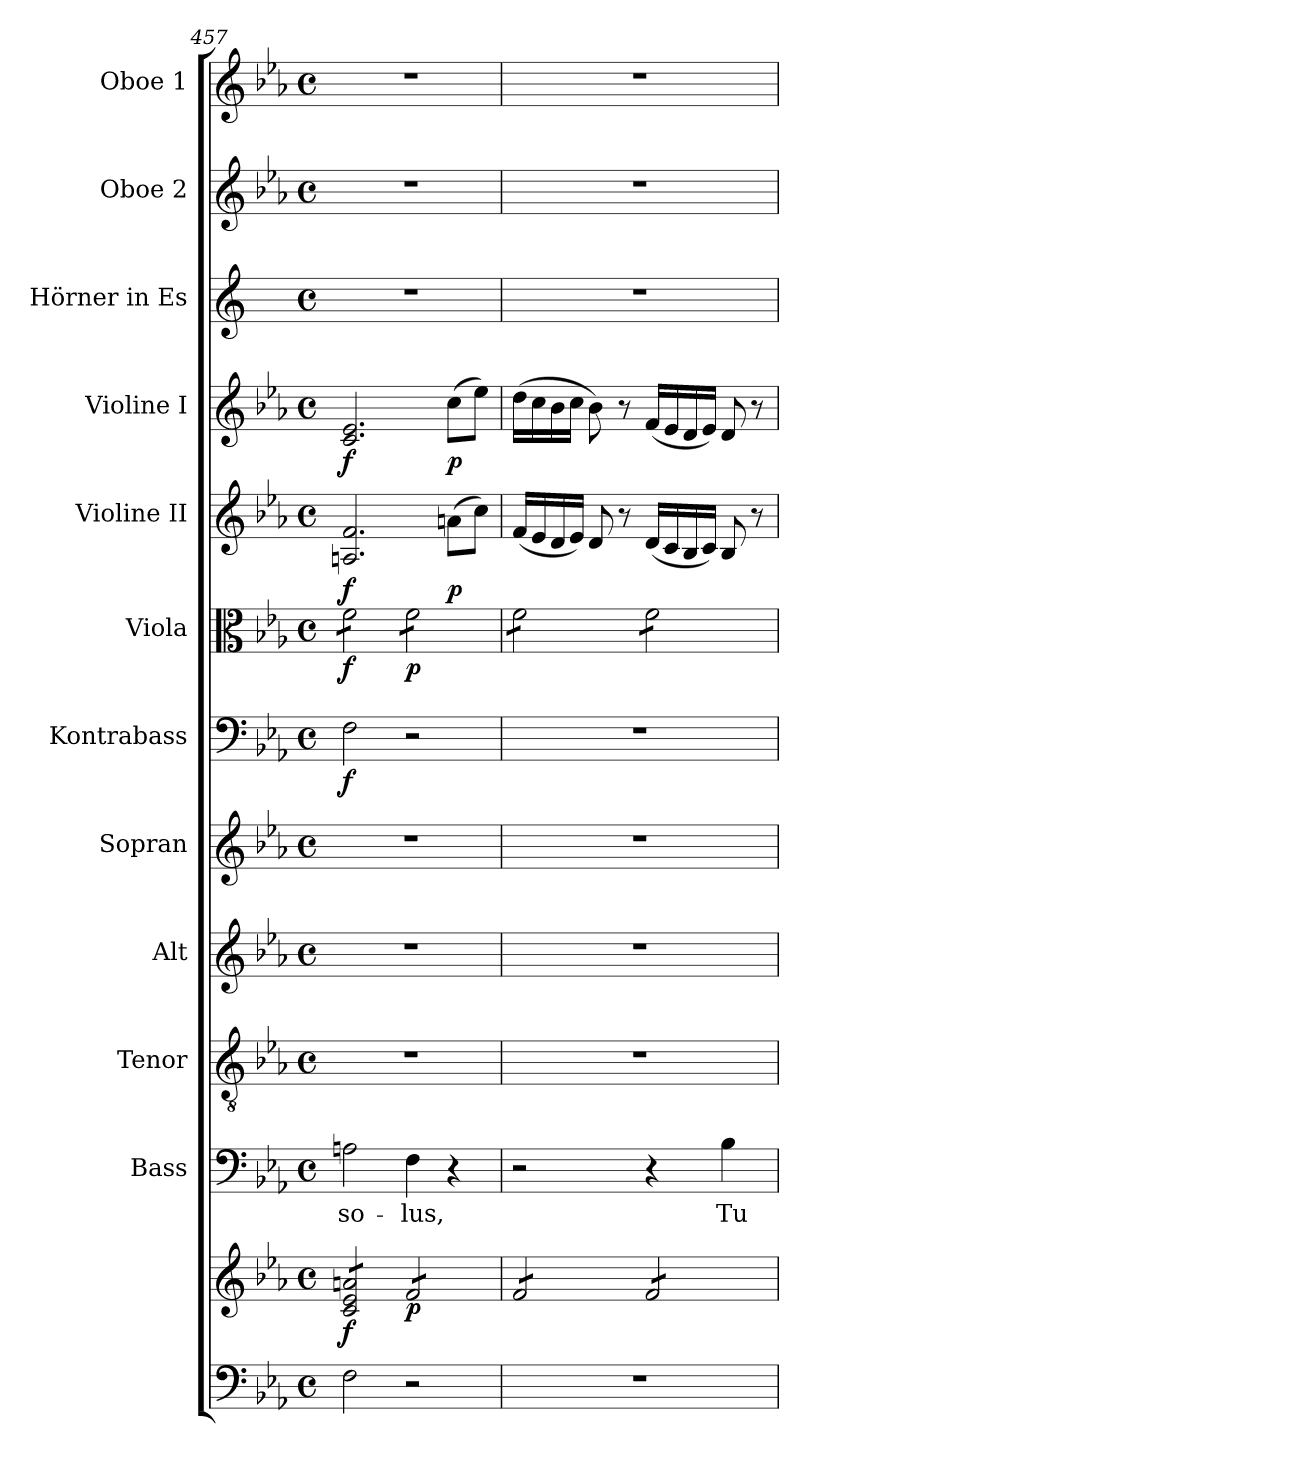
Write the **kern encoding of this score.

**kern	**kern	**dynam	**kern	**text	**kern	**kern	**kern	**kern	**dynam	**kern	**dynam	**kern	**dynam	**kern	**dynam	**kern	**kern	**kern
*part12	*part12	*part12	*part11	*part11	*part10	*part9	*part8	*part7	*part7	*part6	*part6	*part5	*part5	*part4	*part4	*part3	*part2	*part1
*staff13	*staff12	*staff12/13	*staff11	*staff11	*staff10	*staff9	*staff8	*staff7	*staff7	*staff6	*staff6	*staff5	*staff5	*staff4	*staff4	*staff3	*staff2	*staff1
*	*	*	*I"Bass	*	*I"Tenor	*I"Alt	*I"Sopran	*I"Kontrabass	*	*I"Viola	*	*I"Violine II	*	*I"Violine I	*	*I"Hörner in Es	*I"Oboe 2	*I"Oboe 1
*	*	*	*I'B.	*	*I'T.	*I'A.	*I'S.	*I'Kb.	*	*I'Vla.	*	*I'Vl. II	*	*I'Vl. I	*	*	*I'Ob. 2	*I'Ob. 1
!!LO:PB:g=z
*clefF4	*clefG2	*	*clefF4	*	*clefGv2	*clefG2	*clefG2	*clefF4	*	*clefC3	*	*clefG2	*	*clefG2	*	*clefG2	*clefG2	*clefG2
*	*	*	*	*	*	*	*	*ITrd7c12	*	*	*	*	*	*	*	*ITrd5c9	*	*
*k[b-e-a-]	*k[b-e-a-]	*	*k[b-e-a-]	*	*k[b-e-a-]	*k[b-e-a-]	*k[b-e-a-]	*k[b-e-a-]	*	*k[b-e-a-]	*	*k[b-e-a-]	*	*k[b-e-a-]	*	*k[b-e-a-]	*k[b-e-a-]	*k[b-e-a-]
*E-:	*E-:	*	*E-:	*	*E-:	*E-:	*E-:	*E-:	*	*E-:	*	*E-:	*	*E-:	*	*E-:	*E-:	*E-:
*M4/4	*M4/4	*	*M4/4	*	*M4/4	*M4/4	*M4/4	*M4/4	*	*M4/4	*	*M4/4	*	*M4/4	*	*M4/4	*M4/4	*M4/4
*met(c)	*met(c)	*	*met(c)	*	*met(c)	*met(c)	*met(c)	*met(c)	*	*met(c)	*	*met(c)	*	*met(c)	*	*met(c)	*met(c)	*met(c)
=457	=457	=457	=457	=457	=457	=457	=457	=457	=457	=457	=457	=457	=457	=457	=457	=457	=457	=457
!	!	!LO:DY:b	!	!LO:LY:b	!	!	!	!	!LO:DY:b	!	!LO:DY:b	!	!LO:DY:b	!	!LO:DY:b	!	!	!
*	*tremolo	*	*	*	*	*	*	*	*	*	*	*	*	*	*	*	*	*
*	*	*	*	*	*	*	*	*	*	*tremolo	*	*	*	*	*	*	*	*
2F\	8c/ 8e-/ 8an/L	f	2An\	so-	1r	1r	1r	2FF\	f	8f\L	f	2.An/ 2.f/	f	2.c/ 2.e-/	f	1r	1r	1r
.	8c/ 8e-/ 8an/	.	.	.	.	.	.	.	.	8f\	.	.	.	.	.	.	.	.
.	8c/ 8e-/ 8an/	.	.	.	.	.	.	.	.	8f\	.	.	.	.	.	.	.	.
.	8c/ 8e-/ 8an/J	.	.	.	.	.	.	.	.	8f\J	.	.	.	.	.	.	.	.
!	!	!LO:DY:b	!	!LO:LY:b	!	!	!	!	!	!	!LO:DY:b	!	!	!	!	!	!	!
2r	8f/L	p	4F\	-lus,	.	.	.	2r	.	8f\L	p	.	.	.	.	.	.	.
.	8f/	.	.	.	.	.	.	.	.	8f\	.	.	.	.	.	.	.	.
!	!	!	!	!	!	!	!	!	!	!	!	!	!LO:DY:b	!	!LO:DY:b	!	!	!
.	8f/	.	4r	.	.	.	.	.	.	8f\	.	(>8an\L	p	(>8cc\L	p	.	.	.
.	8f/J	.	.	.	.	.	.	.	.	8f\J	.	8cc\J)	.	8ee-\J)	.	.	.	.
=458	=458	=458	=458	=458	=458	=458	=458	=458	=458	=458	=458	=458	=458	=458	=458	=458	=458	=458
1r	8f/L	.	2r	.	1r	1r	1r	1r	.	8f\L	.	(<16f/LL	.	(>16dd\LL	.	1r	1r	1r
.	.	.	.	.	.	.	.	.	.	.	.	16e-/	.	16cc\	.	.	.	.
.	8f/	.	.	.	.	.	.	.	.	8f\	.	16d/	.	16b-\	.	.	.	.
.	.	.	.	.	.	.	.	.	.	.	.	16e-/JJ)	.	16cc\JJ	.	.	.	.
.	8f/	.	.	.	.	.	.	.	.	8f\	.	8d/	.	8b-\)	.	.	.	.
.	8f/J	.	.	.	.	.	.	.	.	8f\J	.	8r	.	8r	.	.	.	.
.	8f/L	.	4r	.	.	.	.	.	.	8f\L	.	(<16d/LL	.	(<16f/LL	.	.	.	.
.	.	.	.	.	.	.	.	.	.	.	.	16c/	.	16e-/	.	.	.	.
.	8f/	.	.	.	.	.	.	.	.	8f\	.	16B-/	.	16d/	.	.	.	.
.	.	.	.	.	.	.	.	.	.	.	.	16c/JJ)	.	16e-/JJ)	.	.	.	.
!	!	!	!	!LO:LY:b	!	!	!	!	!	!	!	!	!	!	!	!	!	!
.	8f/	.	4B-\	Tu	.	.	.	.	.	8f\	.	8B-/	.	8d/	.	.	.	.
.	8f/J	.	.	.	.	.	.	.	.	8f\J	.	8r	.	8r	.	.	.	.
*	*	*	*	*	*	*	*	*	*	*Xtremolo	*	*	*	*	*	*	*	*
*	*Xtremolo	*	*	*	*	*	*	*	*	*	*	*	*	*	*	*	*	*
=	=	=	=	=	=	=	=	=	=	=	=	=	=	=	=	=	=	=
*-	*-	*-	*-	*-	*-	*-	*-	*-	*-	*-	*-	*-	*-	*-	*-	*-	*-	*-
